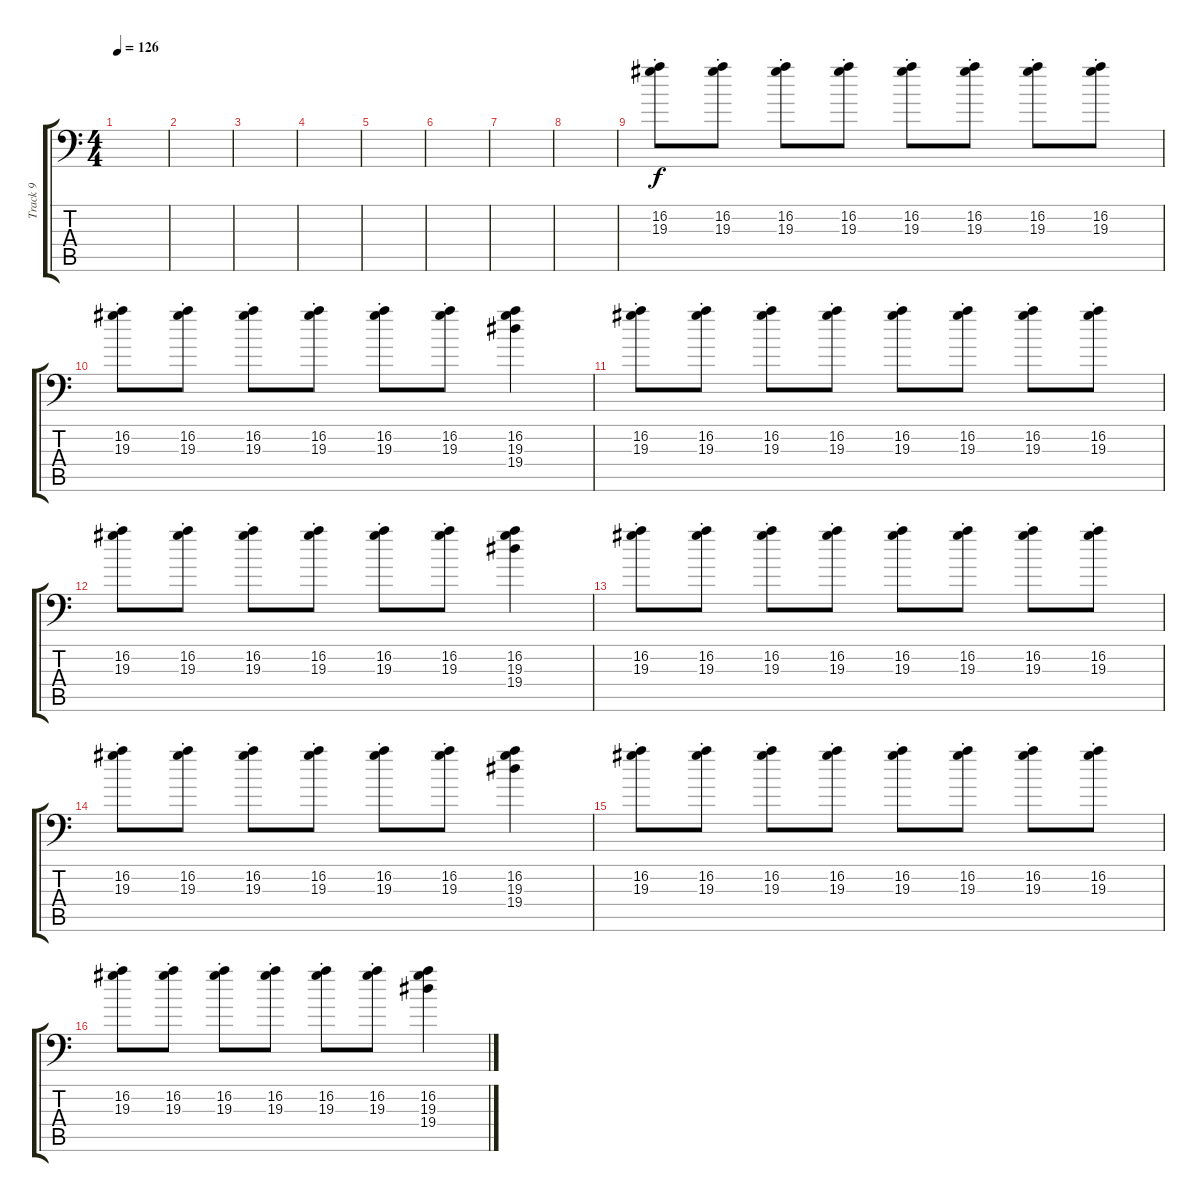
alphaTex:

\track ("Track 9" "Track 9") {instrument distortionguitar}
\staff {score tabs}
\tuning (Bb3 F3 Db3 Ab2 Eb2 Ab1) {hide}
\ts (4 4)
\tempo 126
\clef f4
\ks c
|
|
|
|
|
|
|
|
(16.2{st} 19.3{st}).8{volume 10} (16.2{st} 19.3{st}).8 (16.2{st} 19.3{st}).8 (16.2{st} 19.3{st}).8 (16.2{st} 19.3{st}).8 (16.2{st} 19.3{st}).8 (16.2{st} 19.3{st}).8 (16.2{st} 19.3{st}).8 |
(16.2{st} 19.3{st}).8 (16.2{st} 19.3{st}).8 (16.2{st} 19.3{st}).8 (16.2{st} 19.3{st}).8 (16.2{st} 19.3{st}).8 (16.2{st} 19.3{st}).8 (16.2 19.3 19.4).4 |
(16.2{st} 19.3{st}).8 (16.2{st} 19.3{st}).8 (16.2{st} 19.3{st}).8 (16.2{st} 19.3{st}).8 (16.2{st} 19.3{st}).8 (16.2{st} 19.3{st}).8 (16.2{st} 19.3{st}).8 (16.2{st} 19.3{st}).8 |
(16.2{st} 19.3{st}).8 (16.2{st} 19.3{st}).8 (16.2{st} 19.3{st}).8 (16.2{st} 19.3{st}).8 (16.2{st} 19.3{st}).8 (16.2{st} 19.3{st}).8 (16.2 19.3 19.4).4 |
(16.2{st} 19.3{st}).8 (16.2{st} 19.3{st}).8 (16.2{st} 19.3{st}).8 (16.2{st} 19.3{st}).8 (16.2{st} 19.3{st}).8 (16.2{st} 19.3{st}).8 (16.2{st} 19.3{st}).8 (16.2{st} 19.3{st}).8 |
(16.2{st} 19.3{st}).8 (16.2{st} 19.3{st}).8 (16.2{st} 19.3{st}).8 (16.2{st} 19.3{st}).8 (16.2{st} 19.3{st}).8 (16.2{st} 19.3{st}).8 (16.2 19.3 19.4).4 |
(16.2{st} 19.3{st}).8 (16.2{st} 19.3{st}).8 (16.2{st} 19.3{st}).8 (16.2{st} 19.3{st}).8 (16.2{st} 19.3{st}).8 (16.2{st} 19.3{st}).8 (16.2{st} 19.3{st}).8 (16.2{st} 19.3{st}).8 |
(16.2{st} 19.3{st}).8 (16.2{st} 19.3{st}).8 (16.2{st} 19.3{st}).8 (16.2{st} 19.3{st}).8 (16.2{st} 19.3{st}).8 (16.2{st} 19.3{st}).8 (16.2 19.3 19.4).4
